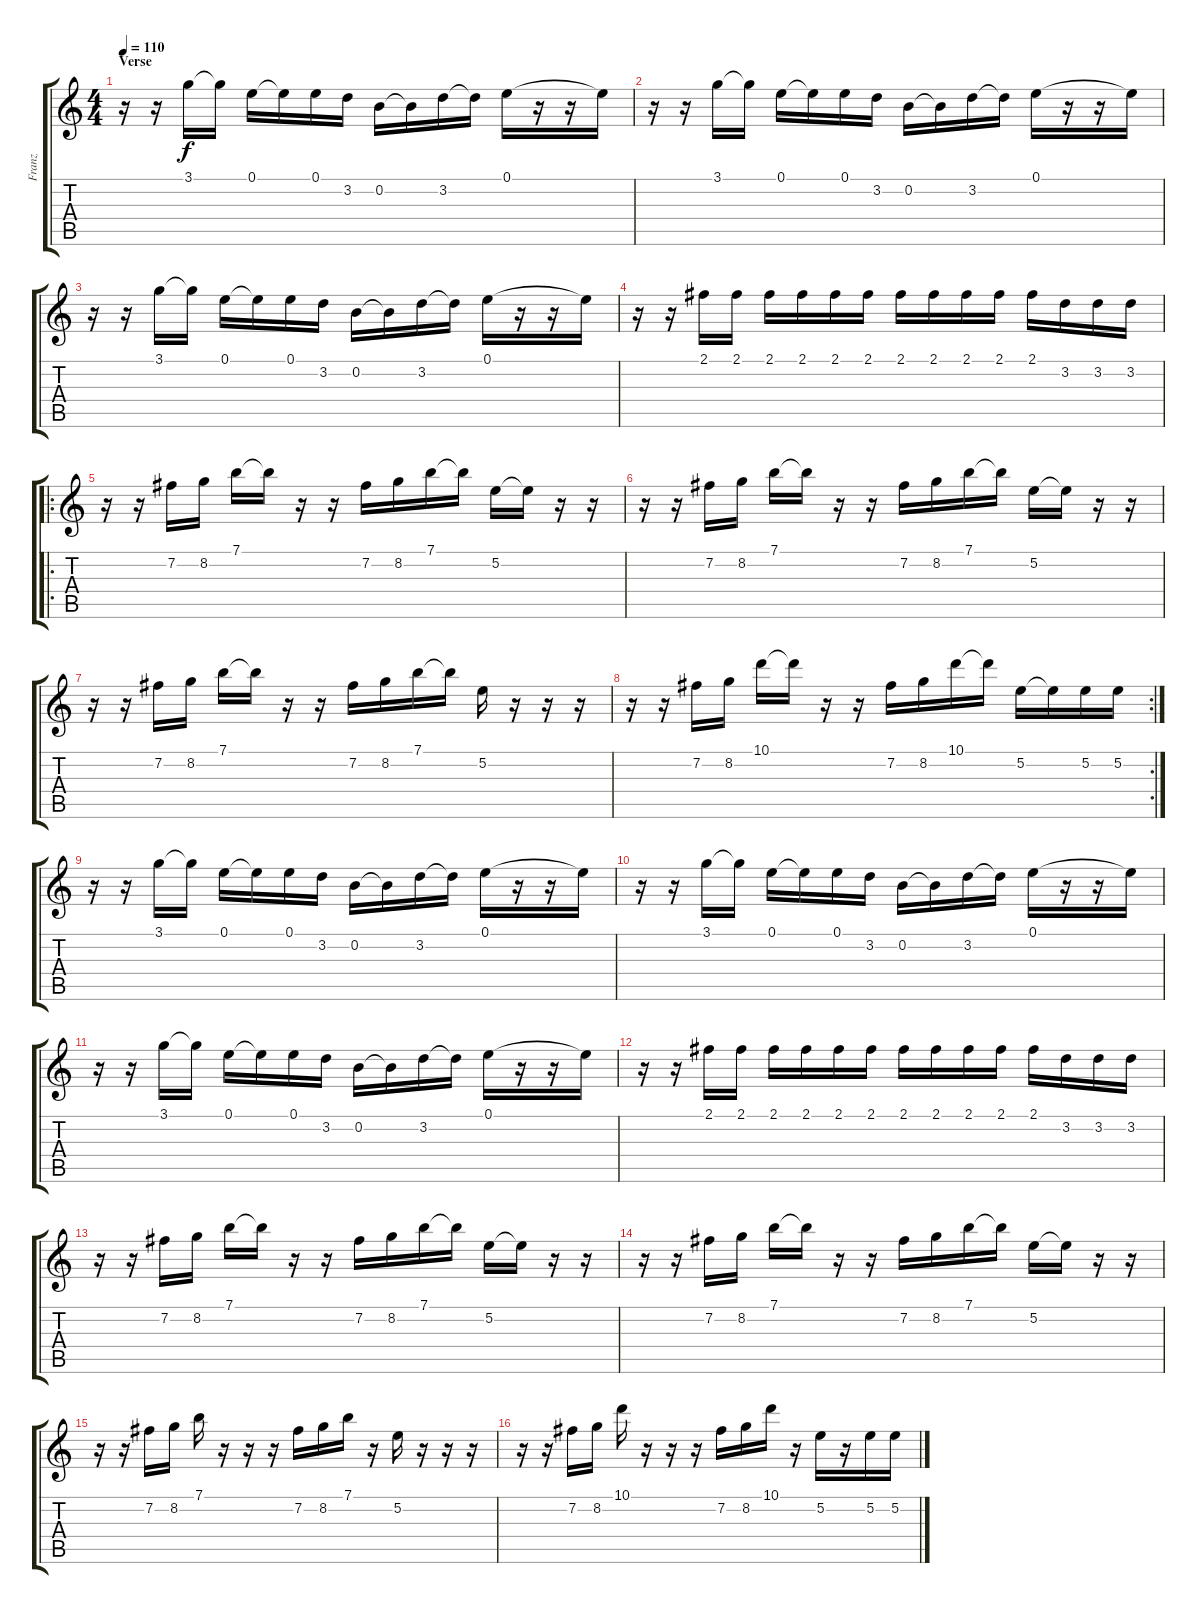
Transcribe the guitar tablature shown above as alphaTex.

\track ("Franz" "Franz") {instrument distortionguitar}
\staff {score tabs}
\tuning (E4 B3 G3 D3 A2 E2) {hide}
\ts (4 4)
\section ("" "Verse")
\tempo 110
\clef g2
\ks c
r.16{dy f} r.16 3.1.16 3.1{t}.16 0.1.16 0.1{t}.16 0.1.16 3.2.16 0.2.16 0.2{t}.16 3.2.16 3.2{t}.16 0.1.16 r.16 r.16 0.1{t}.16 |
r.16 r.16 3.1.16 3.1{t}.16 0.1.16 0.1{t}.16 0.1.16 3.2.16 0.2.16 0.2{t}.16 3.2.16 3.2{t}.16 0.1.16 r.16 r.16 0.1{t}.16 |
r.16 r.16 3.1.16 3.1{t}.16 0.1.16 0.1{t}.16 0.1.16 3.2.16 0.2.16 0.2{t}.16 3.2.16 3.2{t}.16 0.1.16 r.16 r.16 0.1{t}.16 |
r.16 r.16 2.1.16 2.1.16 2.1.16 2.1.16 2.1.16 2.1.16 2.1.16 2.1.16 2.1.16 2.1.16 2.1.16 3.2.16 3.2.16 3.2.16 |
\ro
r.16 r.16 7.2.16 8.2.16 7.1.16 7.1{t}.16 r.16 r.16 7.2.16 8.2.16 7.1.16 7.1{t}.16 5.2.16 5.2{t}.16 r.16 r.16 |
r.16 r.16 7.2.16 8.2.16 7.1.16 7.1{t}.16 r.16 r.16 7.2.16 8.2.16 7.1.16 7.1{t}.16 5.2.16 5.2{t}.16 r.16 r.16 |
r.16 r.16 7.2.16 8.2.16 7.1.16 7.1{t}.16 r.16 r.16 7.2.16 8.2.16 7.1.16 7.1{t}.16 5.2.16 r.16 r.16 r.16 |
\rc 2
r.16 r.16 7.2.16 8.2.16 10.1.16 10.1{t}.16 r.16 r.16 7.2.16 8.2.16 10.1.16 10.1{t}.16 5.2.16 5.2{t}.16 5.2.16 5.2.16 |
r.16 r.16 3.1.16 3.1{t}.16 0.1.16 0.1{t}.16 0.1.16 3.2.16 0.2.16 0.2{t}.16 3.2.16 3.2{t}.16 0.1.16 r.16 r.16 0.1{t}.16 |
r.16 r.16 3.1.16 3.1{t}.16 0.1.16 0.1{t}.16 0.1.16 3.2.16 0.2.16 0.2{t}.16 3.2.16 3.2{t}.16 0.1.16 r.16 r.16 0.1{t}.16 |
r.16 r.16 3.1.16 3.1{t}.16 0.1.16 0.1{t}.16 0.1.16 3.2.16 0.2.16 0.2{t}.16 3.2.16 3.2{t}.16 0.1.16 r.16 r.16 0.1{t}.16 |
r.16 r.16 2.1.16 2.1.16 2.1.16 2.1.16 2.1.16 2.1.16 2.1.16 2.1.16 2.1.16 2.1.16 2.1.16 3.2.16 3.2.16 3.2.16 |
r.16 r.16 7.2.16 8.2.16 7.1.16 7.1{t}.16 r.16 r.16 7.2.16 8.2.16 7.1.16 7.1{t}.16 5.2.16 5.2{t}.16 r.16 r.16 |
r.16 r.16 7.2.16 8.2.16 7.1.16 7.1{t}.16 r.16 r.16 7.2.16 8.2.16 7.1.16 7.1{t}.16 5.2.16 5.2{t}.16 r.16 r.16 |
r.16 r.16 7.2.16 8.2.16 7.1.16 r.16 r.16 r.16 7.2.16 8.2.16 7.1.16 r.16 5.2.16 r.16 r.16 r.16 |
r.16 r.16 7.2.16 8.2.16 10.1.16 r.16 r.16 r.16 7.2.16 8.2.16 10.1.16 r.16 5.2.16 r.16 5.2.16 5.2.16
